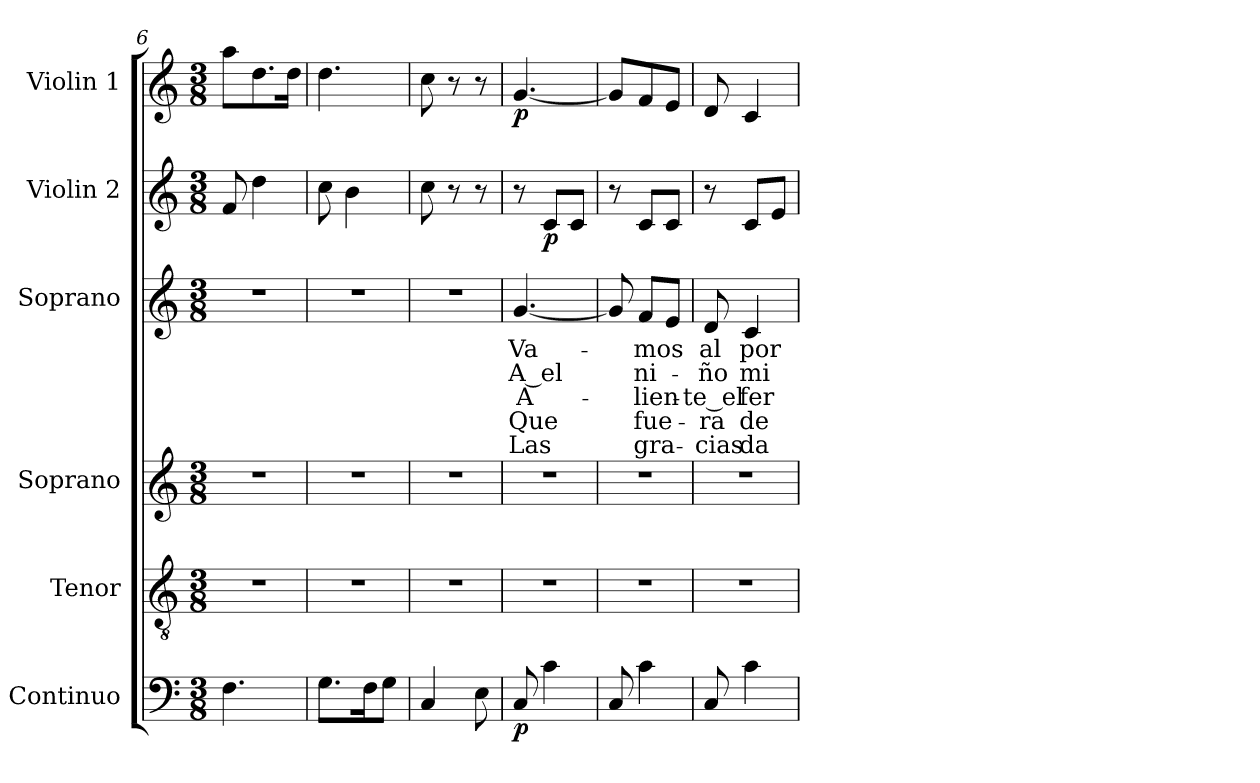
**kern	**dynam	**kern	**kern	**kern	**text	**text	**text	**text	**text	**kern	**dynam	**kern	**dynam
*part6	*part6	*part5	*part4	*part3	*part3	*part3	*part3	*part3	*part3	*part2	*part2	*part1	*part1
*staff6	*staff6	*staff5	*staff4	*staff3	*staff3	*staff3	*staff3	*staff3	*staff3	*staff2	*staff2	*staff1	*staff1
*I"Continuo	*	*I"Tenor	*I"Soprano	*I"Soprano	*	*	*	*	*	*I"Violin 2	*	*I"Violin 1	*
*I'Cont.	*	*I'T.	*I'A.	*I'S.	*	*	*	*	*	*I'Vln. 2	*	*I'Vln. 1	*
*clefF4	*	*clefGv2	*clefG2	*clefG2	*	*	*	*	*	*clefG2	*	*clefG2	*
*	*	*ITrd7c12	*	*	*	*	*	*	*	*	*	*	*
*k[]	*	*k[]	*k[]	*k[]	*	*	*	*	*	*k[]	*	*k[]	*
*C:	*	*C:	*C:	*C:	*	*	*	*	*	*C:	*	*C:	*
*M3/8	*	*M3/8	*M3/8	*M3/8	*	*	*	*	*	*M3/8	*	*M3/8	*
=6	=6	=6	=6	=6	=6	=6	=6	=6	=6	=6	=6	=6	=6
!	!	!LO:N:vis=1	!LO:N:vis=1	!LO:N:vis=1	!	!	!	!	!	!	!	!	!
4.Fi\	.	4.r	4.r	4.r	.	.	.	.	.	8fi/	.	8aai\L	.
.	.	.	.	.	.	.	.	.	.	4ddi\	.	8.ddi\	.
.	.	.	.	.	.	.	.	.	.	.	.	16ddi\Jk	.
=7	=7	=7	=7	=7	=7	=7	=7	=7	=7	=7	=7	=7	=7
!	!	!LO:N:vis=1	!LO:N:vis=1	!LO:N:vis=1	!	!	!	!	!	!	!	!	!
8.Gi\L	.	4.r	4.r	4.r	.	.	.	.	.	8cci\	.	4.ddi\	.
.	.	.	.	.	.	.	.	.	.	4bi\	.	.	.
16Fi\k	.	.	.	.	.	.	.	.	.	.	.	.	.
8Gi\J	.	.	.	.	.	.	.	.	.	.	.	.	.
=8	=8	=8	=8	=8	=8	=8	=8	=8	=8	=8	=8	=8	=8
!	!	!LO:N:vis=1	!LO:N:vis=1	!LO:N:vis=1	!	!	!	!	!	!	!	!	!
4Ci/	.	4.r	4.r	4.r	.	.	.	.	.	8cci\	.	8cci\	.
.	.	.	.	.	.	.	.	.	.	8r	.	8r	.
8Ei\	.	.	.	.	.	.	.	.	.	8r	.	8r	.
!!LO:LB:g=z
=9	=9	=9	=9	=9	=9	=9	=9	=9	=9	=9	=9	=9	=9
!	!	!LO:N:vis=1	!LO:N:vis=1	!	!	!	!	!	!	!	!	!	!
!	!	!	!	!	!LO:LY:b:color=#000000	!LO:LY:b:color=#000000	!LO:LY:b:color=#000000	!LO:LY:b:color=#000000	!LO:LY:b:color=#000000	!	!	!	!
8Ci/	p	4.r	4.r	[4.gi/	Va-	A_el	A-	Que	Las	8r	.	[4.gi/	p
4ci\	.	.	.	.	.	.	.	.	.	8ci/L	p	.	.
.	.	.	.	.	.	.	.	.	.	8ci/J	.	.	.
=10	=10	=10	=10	=10	=10	=10	=10	=10	=10	=10	=10	=10	=10
!	!	!LO:N:vis=1	!LO:N:vis=1	!	!	!	!	!	!	!	!	!	!
8Ci/	.	4.r	4.r	8gi/]	.	.	.	.	.	8r	.	8gi/L]	.
!	!	!	!	!	!LO:LY:b:color=#000000	!LO:LY:b:color=#000000	!LO:LY:b:color=#000000	!LO:LY:b:color=#000000	!LO:LY:b:color=#000000	!	!	!	!
4ci\	.	.	.	8fi/L	-mos	ni-	-lien-	fue-	gra-	8ci/L	.	8fi/	.
.	.	.	.	8ei/J	.	.	.	.	.	8ci/J	.	8ei/J	.
=11	=11	=11	=11	=11	=11	=11	=11	=11	=11	=11	=11	=11	=11
!	!	!LO:N:vis=1	!LO:N:vis=1	!	!	!	!	!	!	!	!	!	!
!	!	!	!	!	!LO:LY:b:color=#000000	!LO:LY:b:color=#000000	!LO:LY:b:color=#000000	!LO:LY:b:color=#000000	!LO:LY:b:color=#000000	!	!	!	!
8Ci/	.	4.r	4.r	8di/	al	-ño	-te_el	-ra	-cias	8r	.	8di/	.
!	!	!	!	!	!LO:LY:b:color=#000000	!LO:LY:b:color=#000000	!LO:LY:b:color=#000000	!LO:LY:b:color=#000000	!LO:LY:b:color=#000000	!	!	!	!
4ci\	.	.	.	4ci/	por-	mi	fer-	de	da-	8ci/L	.	4ci/	.
.	.	.	.	.	.	.	.	.	.	8ei/J	.	.	.
=	=	=	=	=	=	=	=	=	=	=	=	=	=
*-	*-	*-	*-	*-	*-	*-	*-	*-	*-	*-	*-	*-	*-
